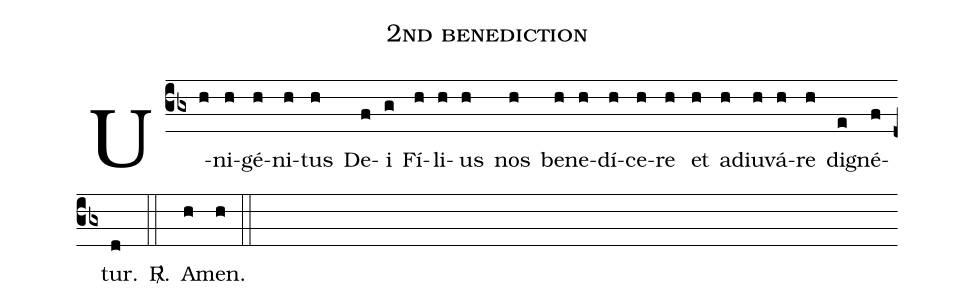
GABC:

name:2nd benediction;
%%
(cb3)U(h)ni(h)gé(h)ni(h)tus(h) De(f)i(g) Fí(h)li(h)us(h) nos(h) be(h)ne(h)dí(h)ce(h)re(h) et(h) ad(h)iu(h)vá(h)re(h) di(e)gné(f)tur.(d) <sp>R/</sp>.(::) A(h)men.(h) (::)
